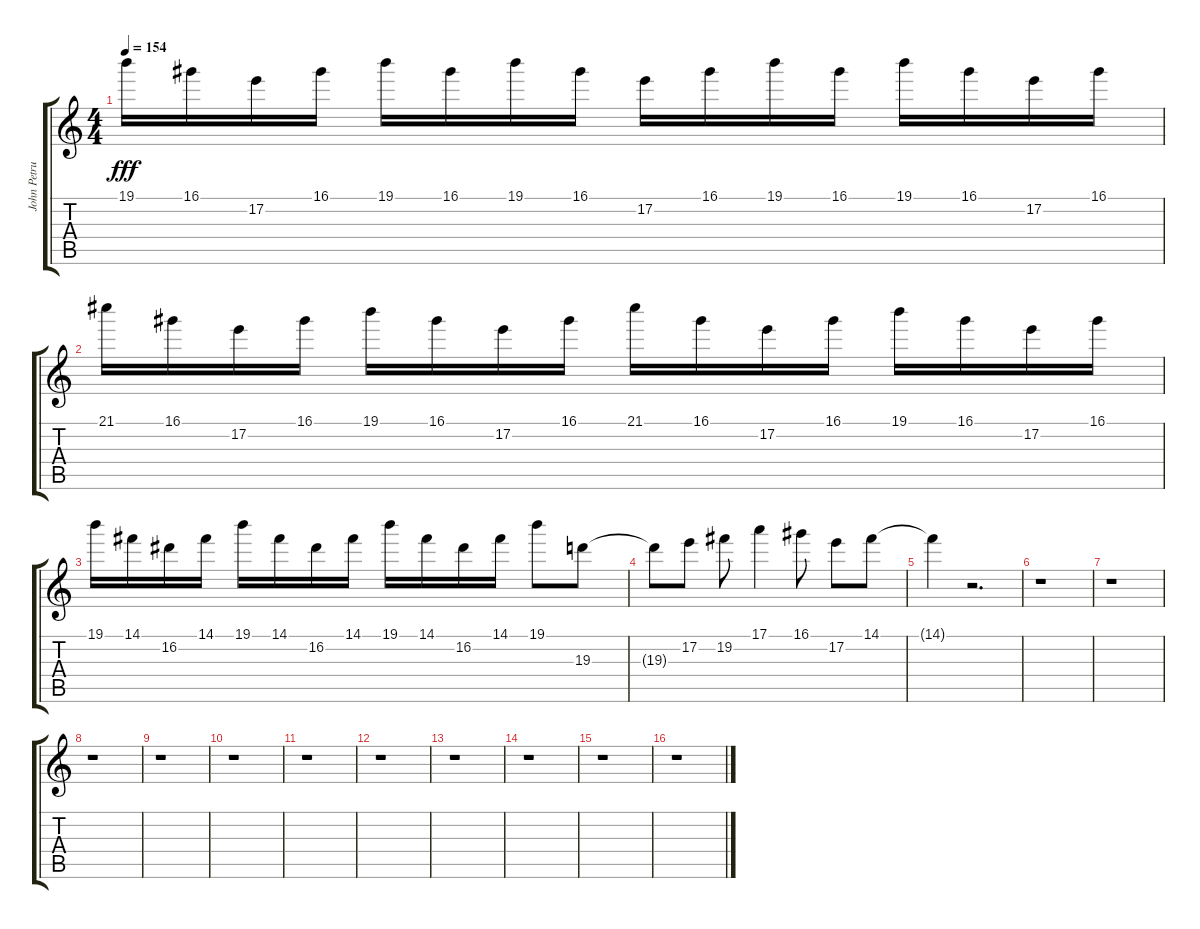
\track ("John Petrucci Overdub" "John Petru") {instrument distortionguitar}
\staff {score tabs}
\tuning (E4 B3 G3 D3 A2 E2) {hide}
\ts (4 4)
\tempo 154
\clef g2
\ks c
19.1.16{dy fff} 16.1.16 17.2.16 16.1.16 19.1.16 16.1.16 19.1.16 16.1.16 17.2.16 16.1.16 19.1.16 16.1.16 19.1.16 16.1.16 17.2.16 16.1.16 |
21.1.16 16.1.16 17.2.16 16.1.16 19.1.16 16.1.16 17.2.16 16.1.16 21.1.16 16.1.16 17.2.16 16.1.16 19.1.16 16.1.16 17.2.16 16.1.16 |
19.1.16 14.1.16 16.2.16 14.1.16 19.1.16 14.1.16 16.2.16 14.1.16 19.1.16 14.1.16 16.2.16 14.1.16 19.1.8 19.3.8 |
19.3{t}.8 17.2.8 19.2.8 17.1.4 16.1.8 17.2.8 14.1.8 |
14.1{t}.4 r.2{d} |
r.1 |
r.1 |
r.1 |
r.1 |
r.1 |
r.1 |
r.1 |
r.1 |
r.1 |
r.1 |
r.1
